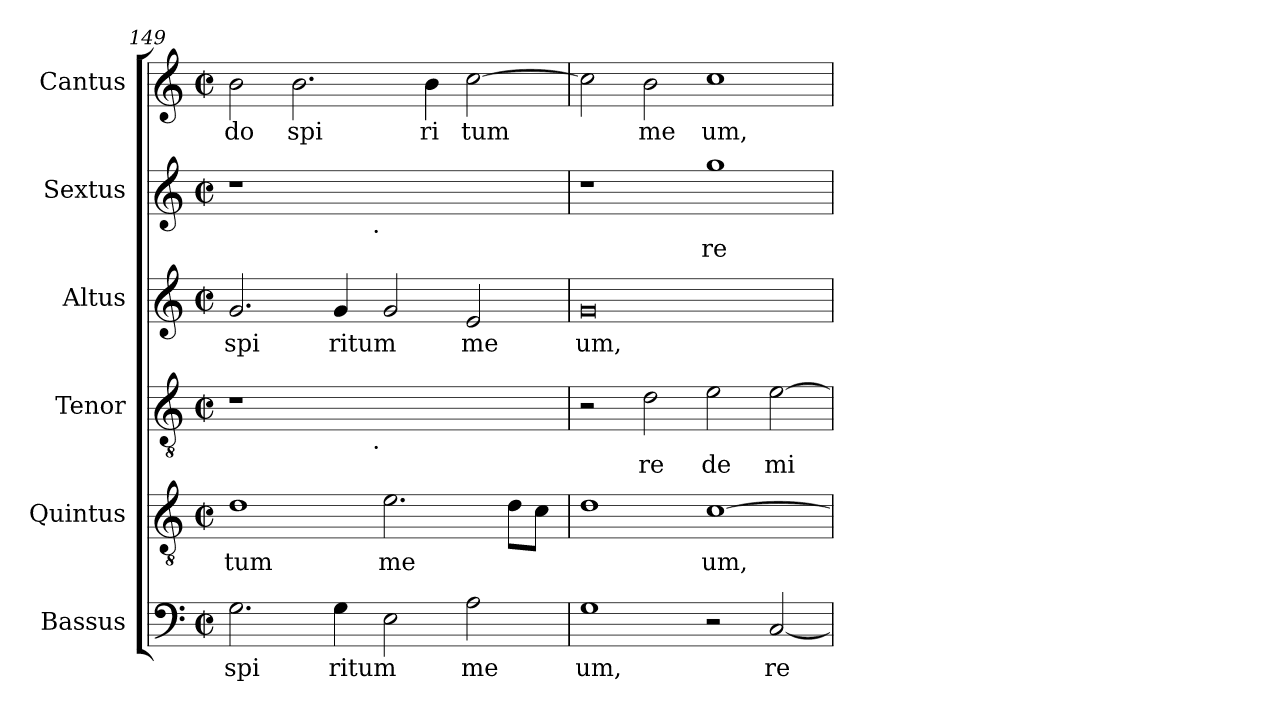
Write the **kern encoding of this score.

**kern	**text	**kern	**text	**kern	**text	**kern	**text	**kern	**text	**kern	**text
*part6	*part6	*part5	*part5	*part4	*part4	*part3	*part3	*part2	*part2	*part1	*part1
*staff6	*staff6	*staff5	*staff5	*staff4	*staff4	*staff3	*staff3	*staff2	*staff2	*staff1	*staff1
*I"Bassus	*	*I"Quintus	*	*I"Tenor	*	*I"Altus	*	*I"Sextus	*	*I"Cantus	*
*clefF4	*	*clefGv2	*	*clefGv2	*	*clefG2	*	*clefG2	*	*clefG2	*
*k[]	*	*k[]	*	*k[]	*	*k[]	*	*k[]	*	*k[]	*
*C:	*	*C:	*	*C:	*	*C:	*	*C:	*	*C:	*
*M2/2	*	*M2/2	*	*M2/2	*	*M2/2	*	*M2/2	*	*M2/2	*
*met(c|)	*	*met(c|)	*	*met(c|)	*	*met(c|)	*	*met(c|)	*	*met(c|)	*
=149	=149	=149	=149	=149	=149	=149	=149	=149	=149	=149	=149
!	!LO:LY:b:cj	!	!LO:LY:b:cj	!	!	!	!LO:LY:b:cj	!	!	!	!LO:LY:b:cj
*	*	*	*	*^	*	*	*	*^	*	*	*
2.G\	spi	1d	tum	1r	2ryy	.	2.g/	spi	1r	2ryy	.	2b\	do
!	!	!	!	!	!	!	!	!	!	!	!	!	!LO:LY:b:cj
.	.	.	.	.	4...ryy	.	.	.	.	4...ryy	.	2.b\	spi
!	!LO:LY:b:cj	!	!	!	!	!	!	!LO:LY:b:cj	!	!	!	!	!
4G\	ritum	.	.	.	.	.	4g/	ritum	.	.	.	.	.
!	!	!	!	!	!	!	!	!	!	!LO:TX:b:t=.	!	!	!
!	!	!	!	!	!LO:TX:b:t=.	!	!	!	!	!	!	!	!
.	.	.	.	.	1ryy	.	.	.	.	1ryy	.	.	.
!	!LO:LY:b:cj	!	!LO:LY:b:cj	!	!	!	!	!LO:LY:b:cj	!	!	!	!	!
2E\	.	2.e\	me	1ryy	.	.	2g/	.	1ryy	.	.	.	.
!	!	!	!	!	!	!	!	!	!	!	!	!	!LO:LY:b:cj
.	.	.	.	.	.	.	.	.	.	.	.	4b\	ri
!	!LO:LY:b:cj	!	!	!	!	!	!	!LO:LY:b:cj	!	!	!	!	!LO:LY:b:cj
2A\	me	.	.	.	.	.	2e/	me	.	.	.	[>2cc\	tum
!	!	!	!LO:LY:b:cj	!	!	!	!	!	!	!	!	!	!
.	.	8d\L	.	.	.	.	.	.	.	.	.	.	.
!	!	!	!LO:LY:b:cj	!	!	!	!	!	!	!	!	!	!
.	.	8c\J	.	.	.	.	.	.	.	.	.	.	.
.	.	.	.	.	32ryy	.	.	.	.	32ryy	.	.	.
=150	=150	=150	=150	=150	=150	=150	=150	=150	=150	=150	=150	=150	=150
!	!LO:LY:b:cj	!	!LO:LY:b:cj	!	!	!	!	!LO:LY:b:cj	!	!	!	!	!LO:LY:b:cj
*	*	*	*	*v	*v	*	*	*	*v	*v	*	*	*
1G	um,	1d	.	2r	.	0g	um,	1r	.	2cc\]	.
!	!	!	!	!	!LO:LY:b:cj	!	!	!	!	!	!LO:LY:b:cj
.	.	.	.	2d\	re	.	.	.	.	2b\	me
!	!	!	!LO:LY:b:cj	!	!LO:LY:b:cj	!	!	!	!LO:LY:b:cj	!	!LO:LY:b:cj
2r	.	[>1c	um,	2e\	de	.	.	1gg	re	1cc	um,
!	!LO:LY:b:cj	!	!	!	!LO:LY:b:cj	!	!	!	!	!	!
[<2C/	re	.	.	[>2e\	mi	.	.	.	.	.	.
=	=	=	=	=	=	=	=	=	=	=	=
*-	*-	*-	*-	*-	*-	*-	*-	*-	*-	*-	*-
